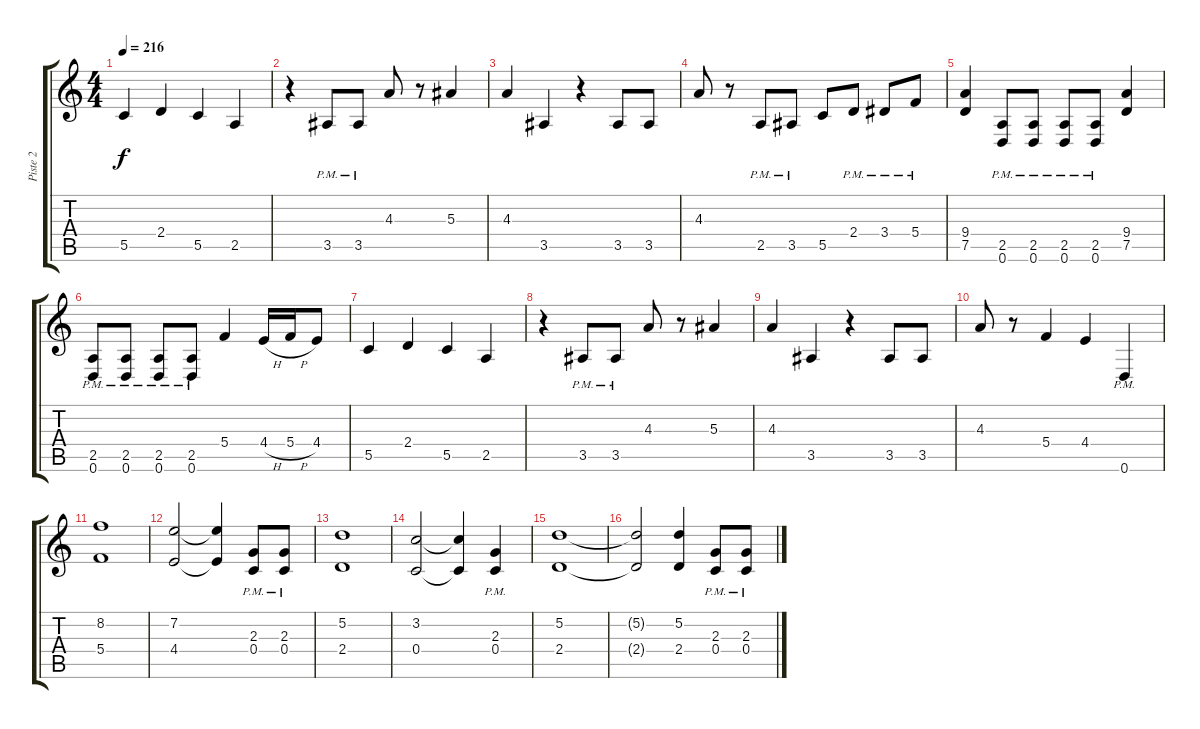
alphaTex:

\track ("Piste 2" "Piste 2") {instrument overdrivenguitar}
\staff {score tabs}
\tuning (D4 A3 F3 C3 G2 D2) {hide}
\ts (4 4)
\tempo 216
\clef g2
\ks c
5.5.4{dy f} 2.4.4 5.5.4 2.5.4 |
r.4 3.5{pm}.8 3.5{pm}.8 4.3.8 r.8 5.3.4 |
4.3.4 3.5.4 r.4 3.5.8 3.5.8 |
4.3.8 r.8 2.5{pm}.8 3.5{pm}.8 5.5.8 2.4{pm}.8 3.4{pm}.8 5.4{pm}.8 |
(9.4 7.5).4 (2.5{pm} 0.6{pm}).8 (2.5{pm} 0.6{pm}).8 (2.5{pm} 0.6{pm}).8 (2.5{pm} 0.6{pm}).8 (9.4 7.5).4 |
(2.5{pm} 0.6{pm}).8 (2.5{pm} 0.6{pm}).8 (2.5{pm} 0.6{pm}).8 (2.5{pm} 0.6{pm}).8 5.4.4 4.4{h}.16 5.4{h}.16 4.4.8 |
5.5.4 2.4.4 5.5.4 2.5.4 |
r.4 3.5{pm}.8 3.5{pm}.8 4.3.8 r.8 5.3.4 |
4.3.4 3.5.4 r.4 3.5.8 3.5.8 |
4.3.8 r.8 5.4.4 4.4.4 0.6{pm}.4 |
(8.2 5.4).1{balance 8} |
(7.2 4.4).2 (7.2{t} 4.4{t}).4 (2.3{pm} 0.4{pm}).8 (2.3{pm} 0.4{pm}).8 |
(5.2 2.4).1 |
(3.2 0.4).2 (3.2{t} 0.4{t}).4 (2.3{pm} 0.4{pm}).4 |
(5.2 2.4).1 |
(5.2{t} 2.4{t}).2 (5.2 2.4).4 (2.3{pm} 0.4{pm}).8 (2.3{pm} 0.4{pm}).8
